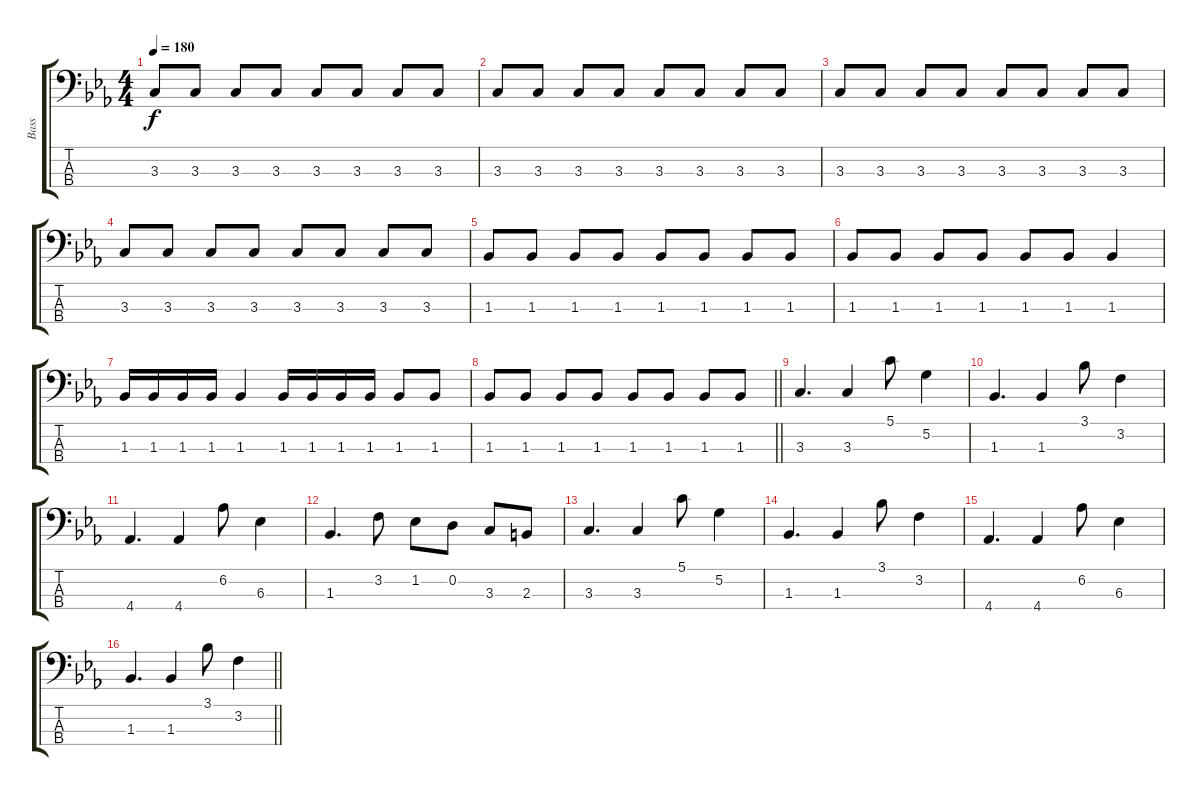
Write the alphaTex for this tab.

\track ("Bass" "Bass") {instrument electricbassfinger}
\staff {score tabs}
\tuning (G2 D2 A1 E1) {hide}
\ts (4 4)
\tempo 180
\clef f4
\ks eb
3.3.8{dy f} 3.3.8 3.3.8 3.3.8 3.3.8 3.3.8 3.3.8 3.3.8 |
3.3.8 3.3.8 3.3.8 3.3.8 3.3.8 3.3.8 3.3.8 3.3.8 |
3.3.8 3.3.8 3.3.8 3.3.8 3.3.8 3.3.8 3.3.8 3.3.8 |
3.3.8 3.3.8 3.3.8 3.3.8 3.3.8 3.3.8 3.3.8 3.3.8 |
1.3.8 1.3.8 1.3.8 1.3.8 1.3.8 1.3.8 1.3.8 1.3.8 |
1.3.8 1.3.8 1.3.8 1.3.8 1.3.8 1.3.8 1.3.4 |
1.3.16 1.3.16 1.3.16 1.3.16 1.3.4 1.3.16 1.3.16 1.3.16 1.3.16 1.3.8 1.3.8 |
\barLineRight lightlight
1.3.8 1.3.8 1.3.8 1.3.8 1.3.8 1.3.8 1.3.8 1.3.8 |
\section ("" "")
3.3.4{d} 3.3.4 5.1.8 5.2.4 |
1.3.4{d} 1.3.4 3.1.8 3.2.4 |
4.4.4{d} 4.4.4 6.2.8 6.3.4 |
1.3.4{d} 3.2.8 1.2.8 0.2.8 3.3.8 2.3.8 |
3.3.4{d} 3.3.4 5.1.8 5.2.4 |
1.3.4{d} 1.3.4 3.1.8 3.2.4 |
4.4.4{d} 4.4.4 6.2.8 6.3.4 |
\barLineRight lightlight
1.3.4{d} 1.3.4 3.1.8 3.2.4
